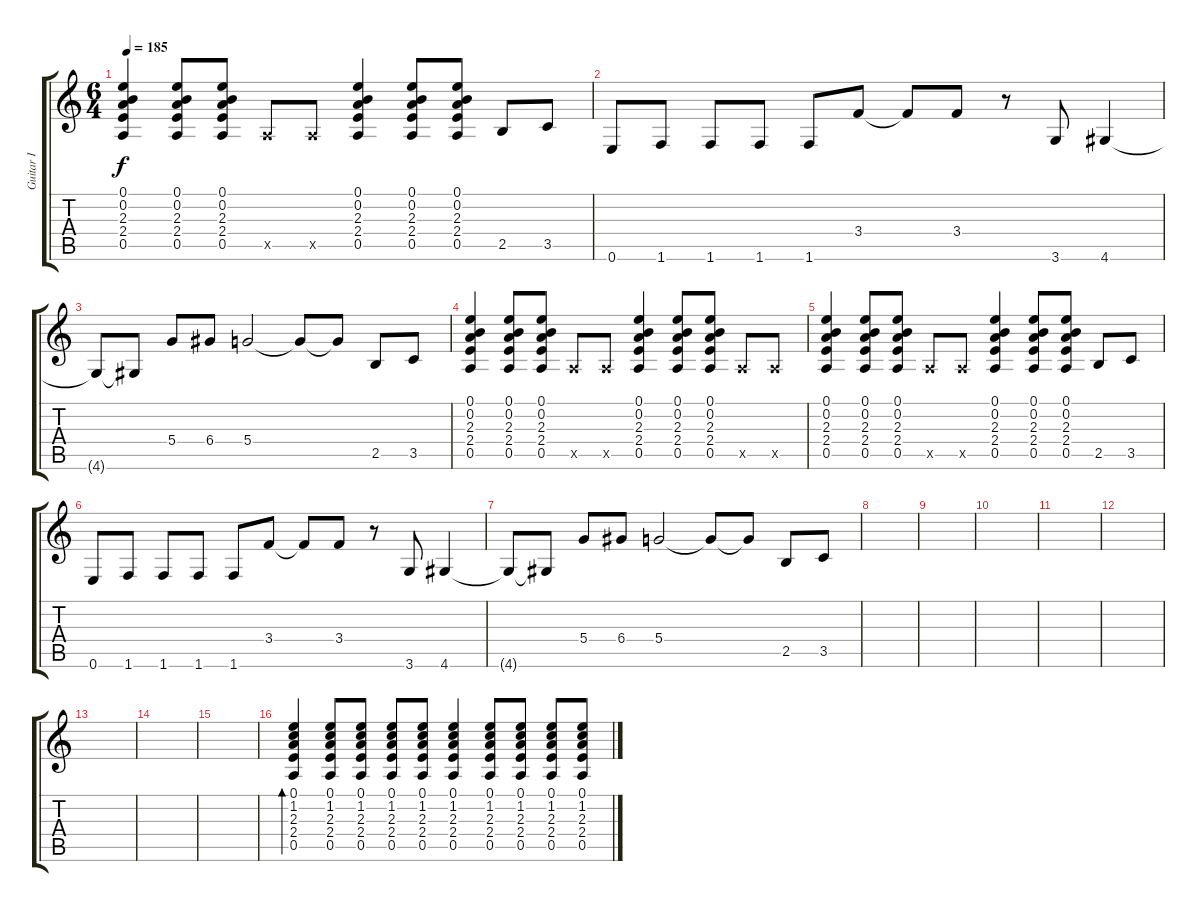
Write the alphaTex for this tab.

\track ("Guitar I" "Guitar I") {instrument distortionguitar}
\staff {score tabs}
\tuning (E4 B3 G3 D3 A2 E2) {hide}
\ts (6 4)
\tempo 185
\clef g2
\ks c
(0.1 0.2 2.3 2.4 0.5).4{dy f} (0.1 0.2 2.3 2.4 0.5).8 (0.1 0.2 2.3 2.4 0.5).8 0.5{x}.8 0.5{x}.8 (0.1 0.2 2.3 2.4 0.5).4 (0.1 0.2 2.3 2.4 0.5).8 (0.1 0.2 2.3 2.4 0.5).8 2.5.8 3.5.8 |
0.6.8 1.6.8 1.6.8 1.6.8 1.6.8 3.4.8 3.4{t}.8 3.4.8 r.8 3.6.8 4.6.4 |
4.6{t}.8 4.6{t}.8 5.4.8 6.4.8 5.4.2 5.4{t}.8 5.4{t}.8 2.5.8 3.5.8 |
(0.1 0.2 2.3 2.4 0.5).4 (0.1 0.2 2.3 2.4 0.5).8 (0.1 0.2 2.3 2.4 0.5).8 0.5{x}.8 0.5{x}.8 (0.1 0.2 2.3 2.4 0.5).4 (0.1 0.2 2.3 2.4 0.5).8 (0.1 0.2 2.3 2.4 0.5).8 0.5{x}.8 0.5{x}.8 |
(0.1 0.2 2.3 2.4 0.5).4 (0.1 0.2 2.3 2.4 0.5).8 (0.1 0.2 2.3 2.4 0.5).8 0.5{x}.8 0.5{x}.8 (0.1 0.2 2.3 2.4 0.5).4 (0.1 0.2 2.3 2.4 0.5).8 (0.1 0.2 2.3 2.4 0.5).8 2.5.8 3.5.8 |
0.6.8 1.6.8 1.6.8 1.6.8 1.6.8 3.4.8 3.4{t}.8 3.4.8 r.8 3.6.8 4.6.4 |
4.6{t}.8 4.6{t}.8 5.4.8 6.4.8 5.4.2 5.4{t}.8 5.4{t}.8 2.5.8 3.5.8 |
|
|
|
|
|
|
|
|
(0.1 1.2 2.3 2.4 0.5).4{bd 60} (0.1 1.2 2.3 2.4 0.5).8 (0.1 1.2 2.3 2.4 0.5).8 (0.1 1.2 2.3 2.4 0.5).8 (0.1 1.2 2.3 2.4 0.5).8 (0.1 1.2 2.3 2.4 0.5).4 (0.1 1.2 2.3 2.4 0.5).8 (0.1 1.2 2.3 2.4 0.5).8 (0.1 1.2 2.3 2.4 0.5).8 (0.1 1.2 2.3 2.4 0.5).8
